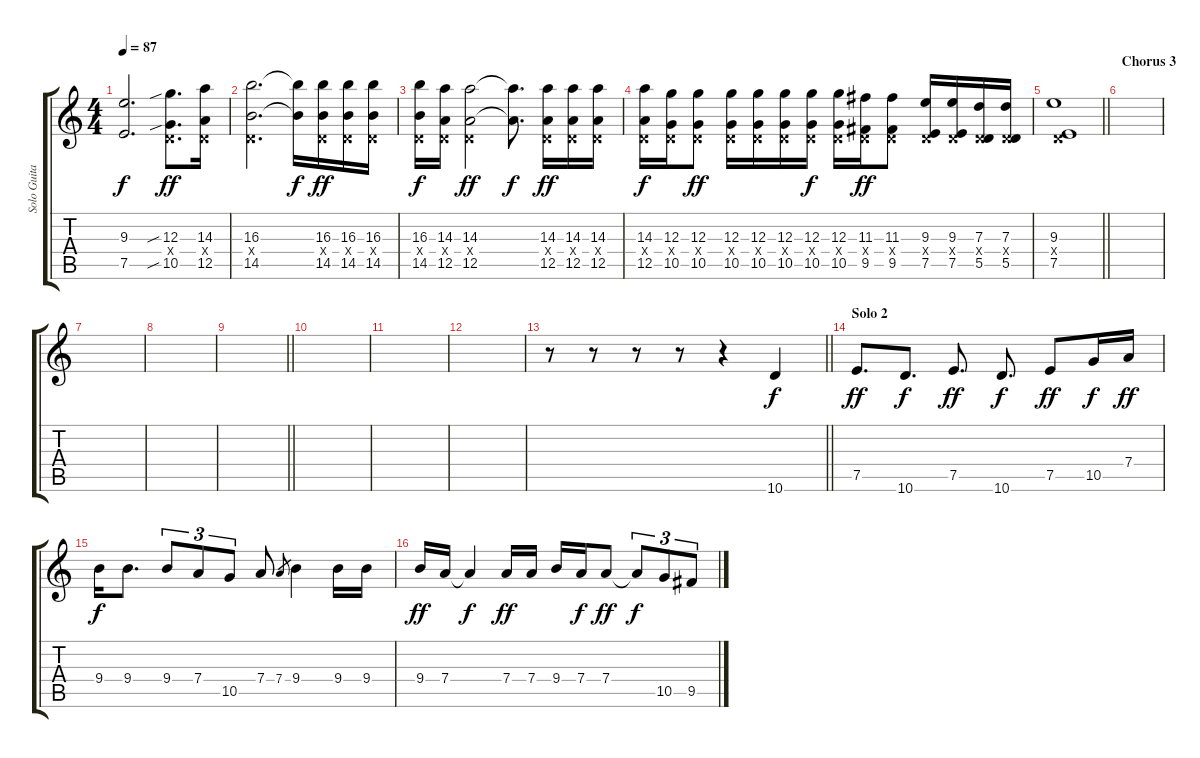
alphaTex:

\track ("Solo Guitar" "Solo Guita") {instrument overdrivenguitar}
\staff {score tabs}
\tuning (E4 B3 G3 D3 A2 E2) {hide}
\ts (4 4)
\tempo 87
\clef g2
\ks c
(9.3{t} 7.5{t}).2{d dy f} (12.3{sib} 0.4{x} 10.5{sib}).8{d dy ff} (14.3 0.4{x} 12.5).16 |
(16.3 0.4{x} 14.5).2{d} (16.3{t} 14.5{t}).16{dy f} (16.3 0.4{x} 14.5).16{dy ff} (16.3 0.4{x} 14.5).16 (16.3 0.4{x} 14.5).16 |
(16.3 0.4{x} 14.5).16{dy f} (14.3 0.4{x} 12.5).16 (14.3 0.4{x} 12.5).2{dy ff} (14.3{t} 12.5{t}).8{d dy f} (14.3 0.4{x} 12.5).16{dy ff} (14.3 0.4{x} 12.5).16 (14.3 0.4{x} 12.5).16 |
(14.3 0.4{x} 12.5).16{dy f} (12.3 0.4{x} 10.5).16 (12.3 0.4{x} 10.5).8{dy ff} (12.3 0.4{x} 10.5).16 (12.3 0.4{x} 10.5).16 (12.3 0.4{x} 10.5).16 (12.3 0.4{x} 10.5).16{dy f} (12.3 0.4{x} 10.5).16 (11.3 0.4{x} 9.5).16{dy ff} (11.3 0.4{x} 9.5).8 (9.3 0.4{x} 7.5).16 (9.3 0.4{x} 7.5).16 (7.3 0.4{x} 5.5).16 (7.3 0.4{x} 5.5).16 |
\barLineRight lightlight
(9.3 0.4{x} 7.5).1 |
\section ("" "Chorus 3")
|
|
|
\barLineRight lightlight
|
|
|
|
\barLineRight lightlight
r.8 r.8 r.8 r.8 r.4 10.6.4{dy f} |
\section ("" "Solo 2")
7.5.8{d dy ff} 10.6.8{d dy f} 7.5.8{d dy ff} 10.6.8{d dy f} 7.5.8{dy ff} 10.5.16{dy f} 7.4.16{dy ff} |
9.4.16{dy f} 9.4.8{d} 9.4.8{tu (3 2)} 7.4.8{tu (3 2)} 10.5.8{tu (3 2)} 7.4.8 7.4.8{gr} 9.4.4 9.4.16 9.4.16 |
9.4.16{dy ff} 7.4.16 7.4{t}.4{dy f} 7.4.16{dy ff} 7.4.16 9.4.16 7.4.16{dy f} 7.4.8{dy ff} 7.4{t}.8{tu (3 2) dy f} 10.5.8{tu (3 2)} 9.5.8{tu (3 2)}
